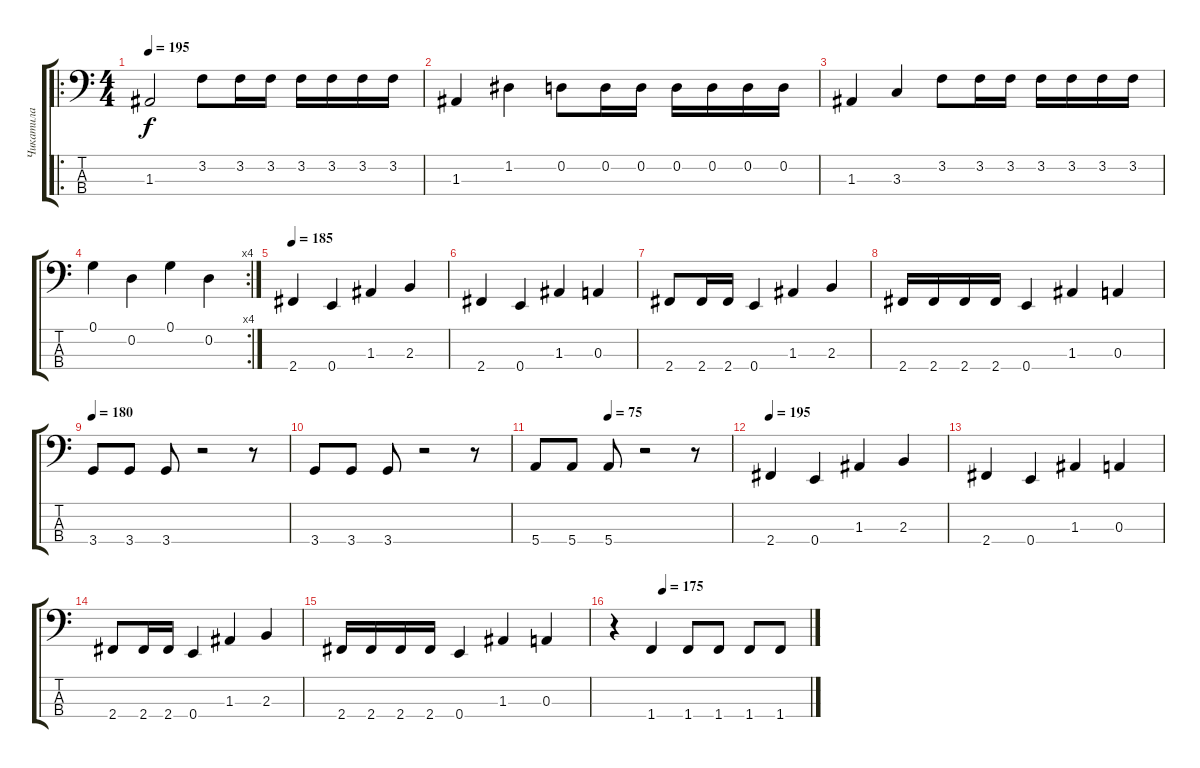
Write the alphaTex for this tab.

\track ("Чикатила" "Чикатила") {instrument electricbasspick}
\staff {score tabs}
\tuning (G2 D2 A1 E1) {hide}
\ro
\ts (4 4)
\tempo 195
\clef f4
\ks c
1.3.2{dy f} 3.2.8 3.2.16 3.2.16 3.2.16 3.2.16 3.2.16 3.2.16 |
1.3.4 1.2.4 0.2.8 0.2.16 0.2.16 0.2.16 0.2.16 0.2.16 0.2.16 |
1.3.4 3.3.4 3.2.8 3.2.16 3.2.16 3.2.16 3.2.16 3.2.16 3.2.16 |
\rc 4
0.1.4 0.2.4 0.1.4 0.2.4 |
\tempo 185
2.4.4 0.4.4 1.3.4 2.3.4 |
2.4.4 0.4.4 1.3.4 0.3.4 |
2.4.8 2.4.16 2.4.16 0.4.4 1.3.4 2.3.4 |
2.4.16 2.4.16 2.4.16 2.4.16 0.4.4 1.3.4 0.3.4 |
\tempo 180
3.4.8 3.4.8 3.4.8 r.2 r.8 |
3.4.8 3.4.8 3.4.8 r.2 r.8 |
\tempo (75 0.375)
5.4.8 5.4.8 5.4.8 r.2 r.8 |
\tempo 195
2.4.4 0.4.4 1.3.4 2.3.4 |
2.4.4 0.4.4 1.3.4 0.3.4 |
2.4.8 2.4.16 2.4.16 0.4.4 1.3.4 2.3.4 |
2.4.16 2.4.16 2.4.16 2.4.16 0.4.4 1.3.4 0.3.4 |
\tempo (175 0.25)
r.4 1.4.4 1.4.8 1.4.8 1.4.8 1.4.8
